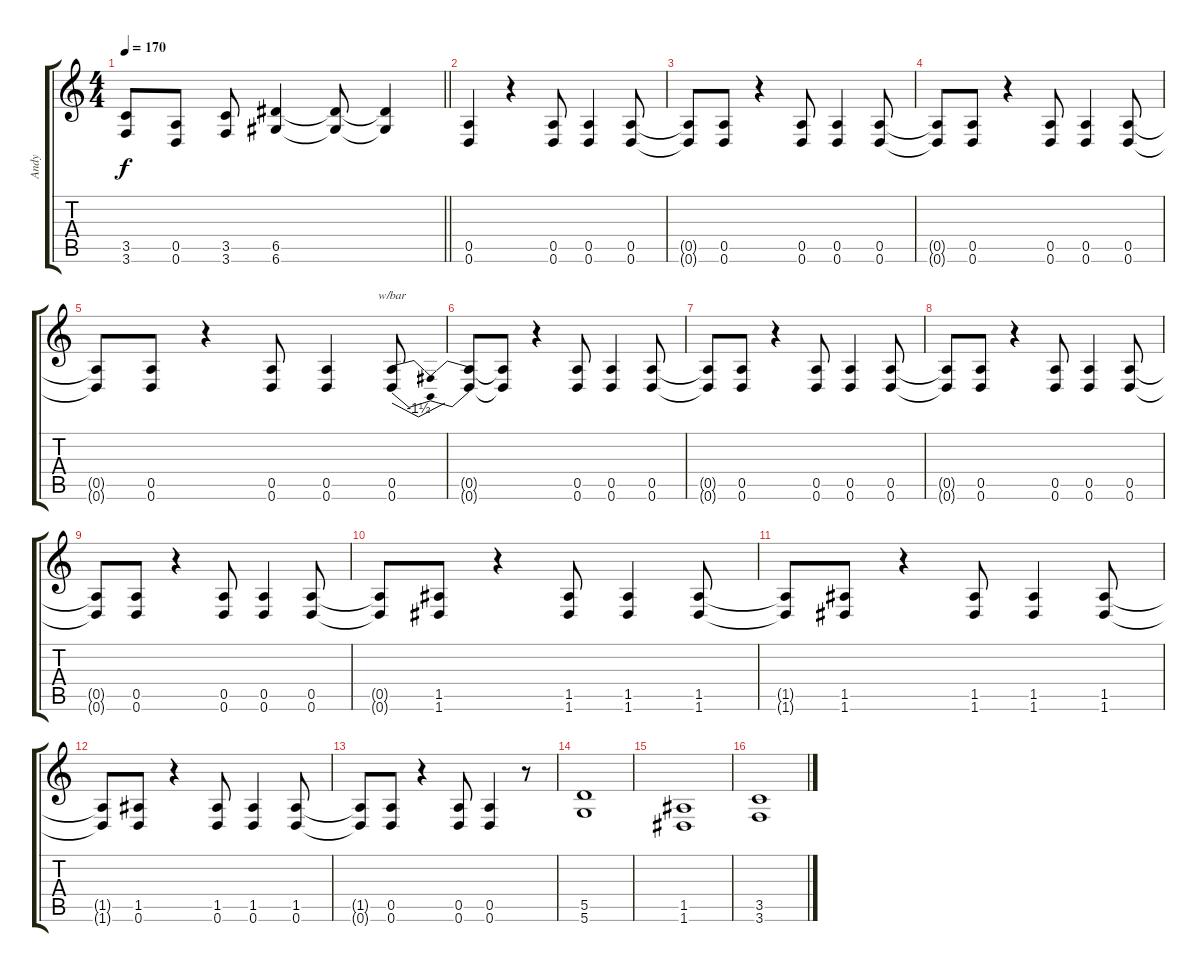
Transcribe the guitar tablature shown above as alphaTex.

\track ("Andy" "Andy") {instrument distortionguitar}
\staff {score tabs}
\tuning (E4 B3 G3 D3 A2 D2) {hide}
\ts (4 4)
\tempo 170
\clef g2
\barLineRight lightlight
\ks c
(3.5 3.6).8{dy f} (0.5 0.6).8 (3.5 3.6).8 (6.5 6.6).4 (6.5{t} 6.6{t}).8 (6.5{t} 6.6{t}).4 |
(0.5 0.6).4 r.4 (0.5 0.6).8 (0.5 0.6).4 (0.5 0.6).8 |
(0.5{t} 0.6{t}).8 (0.5 0.6).8 r.4 (0.5 0.6).8 (0.5 0.6).4 (0.5 0.6).8 |
(0.5{t} 0.6{t}).8 (0.5 0.6).8 r.4 (0.5 0.6).8 (0.5 0.6).4 (0.5 0.6).8 |
(0.5{t} 0.6{t}).8 (0.5 0.6).8 r.4 (0.5 0.6).8 (0.5 0.6).4 (0.5 0.6).8{tbe (dip default 0 0 30 -6 60 0)} |
(0.5{t} 0.6{t}).8 (0.5{t} 0.6{t}).8 r.4 (0.5 0.6).8 (0.5 0.6).4 (0.5 0.6).8 |
(0.5{t} 0.6{t}).8 (0.5 0.6).8 r.4 (0.5 0.6).8 (0.5 0.6).4 (0.5 0.6).8 |
(0.5{t} 0.6{t}).8 (0.5 0.6).8 r.4 (0.5 0.6).8 (0.5 0.6).4 (0.5 0.6).8 |
(0.5{t} 0.6{t}).8 (0.5 0.6).8 r.4 (0.5 0.6).8 (0.5 0.6).4 (0.5 0.6).8 |
(0.5{t} 0.6{t}).8 (1.5 1.6).8 r.4 (1.5 1.6).8 (1.5 1.6).4 (1.5 1.6).8 |
(1.5{t} 1.6{t}).8 (1.5 1.6).8 r.4 (1.5 1.6).8 (1.5 1.6).4 (1.5 1.6).8 |
(1.5{t} 1.6{t}).8 (1.5 0.6).8 r.4 (1.5 0.6).8 (1.5 0.6).4 (1.5 0.6).8 |
(1.5{t} 0.6{t}).8 (0.5 0.6).8 r.4 (0.5 0.6).8 (0.5 0.6).4 r.8 |
(5.5 5.6).1 |
(1.5 1.6).1 |
(3.5 3.6).1
